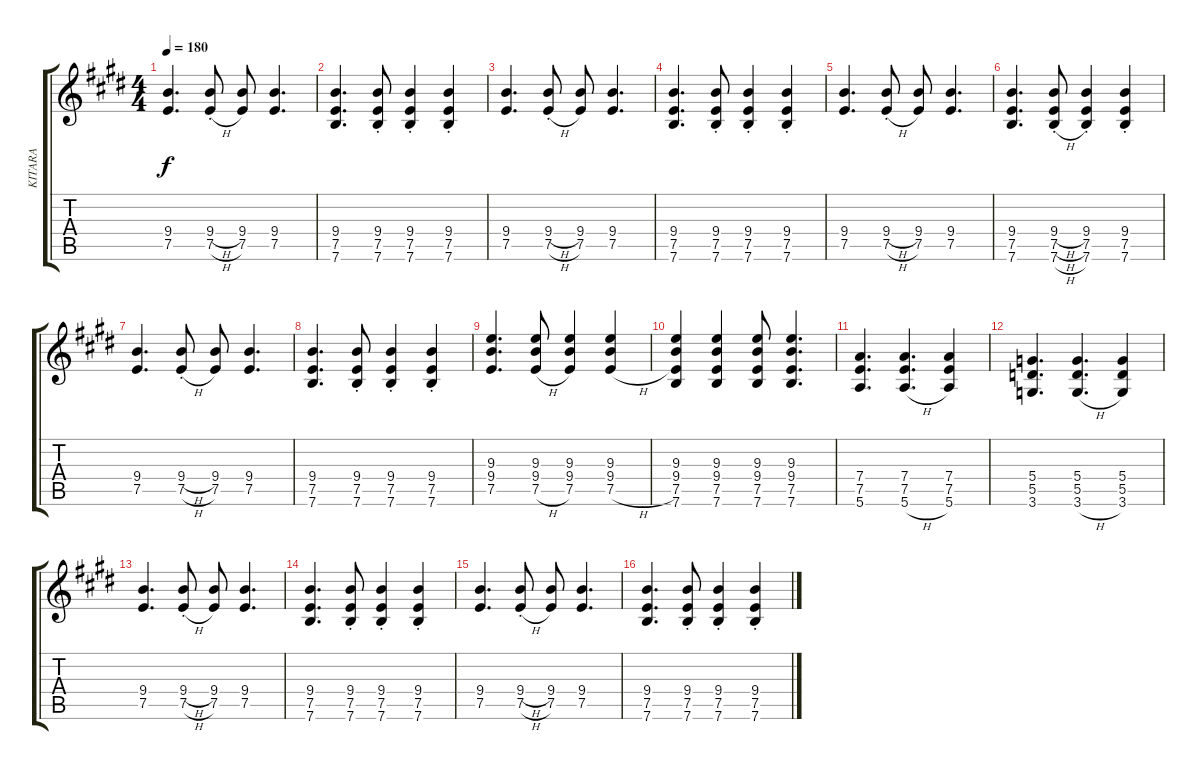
\track ("KITARA" "KITARA") {instrument overdrivenguitar}
\staff {score tabs}
\tuning (E4 B3 G3 D3 A2 E2) {hide}
\ts (4 4)
\tempo 180
\clef g2
\ks e
(9.4 7.5).4{d dy f} (9.4{h st} 7.5{h st}).8 (9.4 7.5).8 (9.4 7.5).4{d} |
(9.4 7.5 7.6).4{d} (9.4{st} 7.5 7.6).8 (9.4{st} 7.5 7.6).4 (9.4{st} 7.5 7.6{st}).4 |
(9.4 7.5).4{d} (9.4{h st} 7.5{h st}).8 (9.4 7.5).8 (9.4 7.5).4{d} |
(9.4 7.5 7.6).4{d} (9.4{st} 7.5 7.6).8 (9.4{st} 7.5 7.6).4 (9.4{st} 7.5 7.6{st}).4 |
(9.4 7.5).4{d} (9.4{h st} 7.5{h st}).8 (9.4 7.5).8 (9.4 7.5).4{d} |
(9.4 7.5 7.6).4{d} (9.4{h st} 7.5{h} 7.6{h}).8 (9.4{st} 7.5 7.6).4 (9.4{st} 7.5 7.6{st}).4 |
(9.4 7.5).4{d} (9.4{h st} 7.5{h st}).8 (9.4 7.5).8 (9.4 7.5).4{d} |
(9.4 7.5 7.6).4{d} (9.4{st} 7.5 7.6).8 (9.4{st} 7.5 7.6).4 (9.4{st} 7.5 7.6{st}).4 |
(9.3 9.4 7.5).4{d} (9.3 9.4 7.5{h}).8 (9.3 9.4 7.5).4 (9.3 9.4 7.5{h}).4 |
(9.3 9.4 7.5 7.6).4 (9.3 9.4 7.5 7.6).4 (9.3 9.4 7.5 7.6).8 (9.3 9.4 7.5 7.6).4{d} |
(7.4 7.5 5.6).4{d} (7.4 7.5 5.6{h}).4{d} (7.4 7.5 5.6).4 |
(5.4 5.5 3.6).4{d} (5.4 5.5 3.6{h}).4{d} (5.4 5.5 3.6).4 |
(9.4 7.5).4{d} (9.4{h st} 7.5{h st}).8 (9.4 7.5).8 (9.4 7.5).4{d} |
(9.4 7.5 7.6).4{d} (9.4{st} 7.5 7.6).8 (9.4{st} 7.5 7.6).4 (9.4{st} 7.5 7.6{st}).4 |
(9.4 7.5).4{d} (9.4{h st} 7.5{h st}).8 (9.4 7.5).8 (9.4 7.5).4{d} |
(9.4 7.5 7.6).4{d} (9.4{st} 7.5 7.6).8 (9.4{st} 7.5 7.6).4 (9.4{st} 7.5 7.6{st}).4
